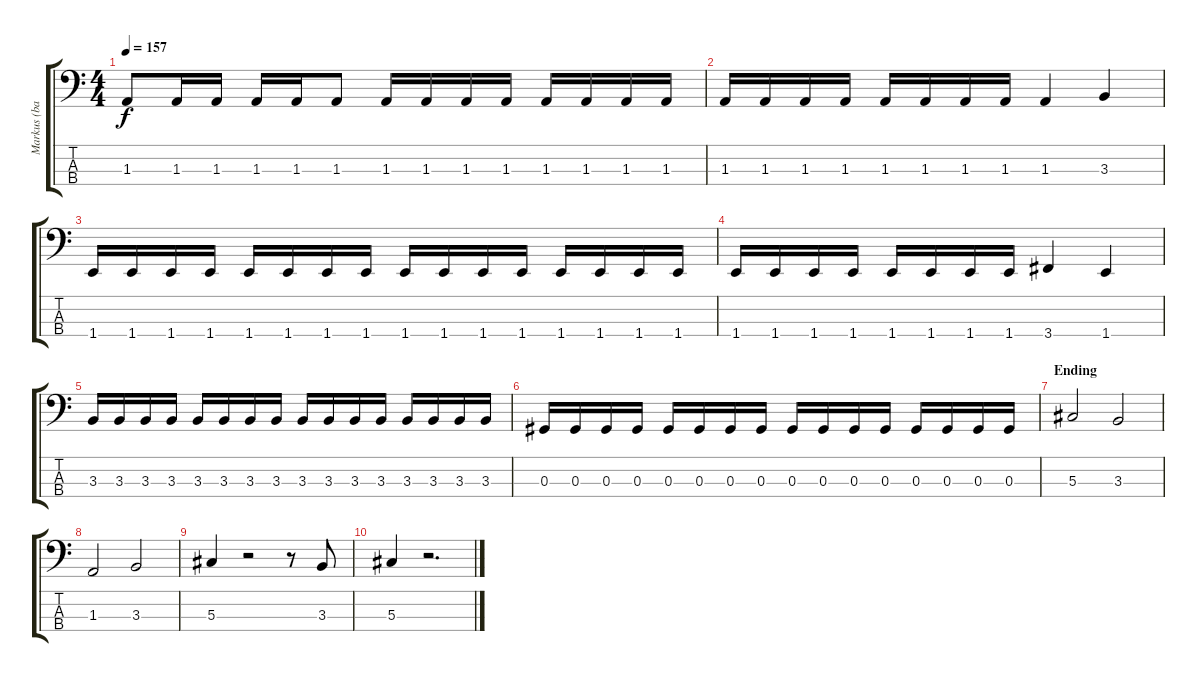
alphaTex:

\track ("Markus (bass)" "Markus (ba") {instrument electricbassfinger}
\staff {score tabs}
\tuning (Gb2 Db2 Ab1 Eb1) {hide}
\ts (4 4)
\tempo 157
\clef f4
\ks c
1.3.8{dy f} 1.3.16 1.3.16 1.3.16 1.3.16 1.3.8 1.3.16 1.3.16 1.3.16 1.3.16 1.3.16 1.3.16 1.3.16 1.3.16 |
1.3.16 1.3.16 1.3.16 1.3.16 1.3.16 1.3.16 1.3.16 1.3.16 1.3.4 3.3.4 |
1.4.16 1.4.16 1.4.16 1.4.16 1.4.16 1.4.16 1.4.16 1.4.16 1.4.16 1.4.16 1.4.16 1.4.16 1.4.16 1.4.16 1.4.16 1.4.16 |
1.4.16 1.4.16 1.4.16 1.4.16 1.4.16 1.4.16 1.4.16 1.4.16 3.4.4 1.4.4 |
3.3.16 3.3.16 3.3.16 3.3.16 3.3.16 3.3.16 3.3.16 3.3.16 3.3.16 3.3.16 3.3.16 3.3.16 3.3.16 3.3.16 3.3.16 3.3.16 |
0.3.16 0.3.16 0.3.16 0.3.16 0.3.16 0.3.16 0.3.16 0.3.16 0.3.16 0.3.16 0.3.16 0.3.16 0.3.16 0.3.16 0.3.16 0.3.16 |
\section ("" "Ending")
5.3.2 3.3.2 |
1.3.2 3.3.2 |
5.3.4 r.2 r.8 3.3.8 |
5.3.4 r.2{d}
